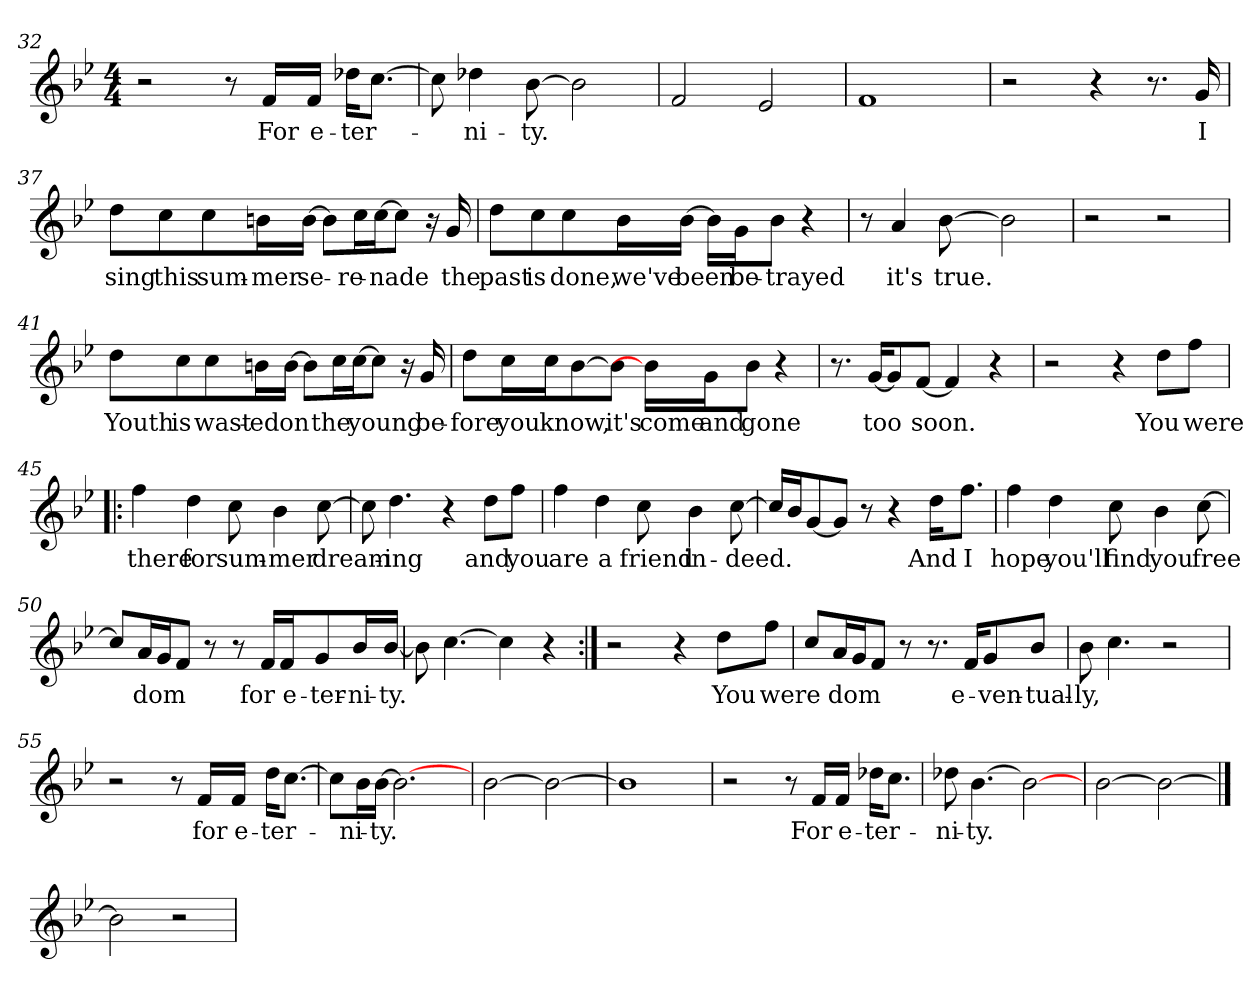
**kern	**text
*part1	*part1
*staff1	*staff1
*clefG2	*
*k[b-e-]	*
*B-:	*
*M4/4	*
=32	=32
2r	.
8r	.
16f/LL	For
16f/JJ	e-
16dd-X\KL	-ter-
[8.cc\J	.
=33	=33
8cc\]	.
4dd-X\	-ni-
[8b-\	-ty.
2b-\]	.
=34	=34
2f/	.
2e-/	.
=35	=35
1f	.
=36	=36
2r	.
4r	.
8.r	.
16g/	I
!!LO:LB:g=z
=37	=37
8dd\L	sing
8cc\	this
8cc\	sum-
16bn\L	-mer
[16b\JJ	se-
8b\L]	.
16cc\L	-re-
[16cc\J	-nade
8cc\J]	.
16r	.
16g/	the
=38	=38
8dd\L	past
8cc\	is
8cc\	done,
16b-\L	we've
[16b-\JJ	been
16b-\LL]	.
16g\J	be-
8b-\J	-trayed
4r	.
=39	=39
8r	.
4a/	it's
[8b-\	true.
2b-\]	.
!!LO:LB:g=z
=40	=40
2r	.
2r	.
=41	=41
8dd\L	Youth
8cc\	is
8cc\	wast-
16bn\L	-ed
[16b\JJ	on
8b\L]	.
16cc\L	the
[16cc\J	young
8cc\J]	.
16r	.
16g/	be-
=42	=42
8dd\L	-fore
16cc\L	you
16cc\J	know,
[8b-\	.
8b-\J]	it's
16b-\LL]	come
16g\J	and
8b-\J	gone
4r	.
!!LO:LB:g=z
=43	=43
8.r	.
[16g/KL	too
8g/]	.
[8f/J	soon.
4f/]	.
4r	.
=44	=44
2r	.
4r	.
8dd\L	You
8ff\J	were
=45!|:	=45!|:
4ff\	there
4dd\	for
8cc\	sum-
4b-\	-mer
[8cc\	dream-
=46	=46
8cc\]	.
4.dd\	-ing
4r	.
8dd\L	and
8ff\J	you
!!LO:LB:g=z
=47	=47
4ff\	are
4dd\	a
8cc\	friend
4b-\	in-
[8cc\	-deed.
=48	=48
16cc/LL]	.
16b-/J	.
[8g/	.
8g/J]	.
8r	.
4r	.
16dd\KL	And
8.ff\J	I
=49	=49
4ff\	hope
4dd\	you'll
8cc\	find
4b-\	you
[8cc\	free
!!LO:LB:g=z
=50	=50
8cc/L]	.
16a/L	dom
16g/J	.
8f/J	.
8r	.
8r	.
16f/LL	for
16f/J	e-
8g/	-ter-
16b-/L	-ni-
[16b-/JJ	-ty.
=51	=51
8b-\]	.
[4.cc\	.
4cc\]	.
4r	.
=52:|!	=52:|!
2r	.
4r	.
8dd\L	You
8ff\J	were
!!LO:LB:g=z
=53	=53
8cc/L	.
16a/L	dom
16g/J	.
8f/J	.
8r	.
8.r	.
16f/KL	e-
8g/	-ven-
8b-/J	-tual-
=54	=54
8b-\	-ly,
4.cc\	.
2r	.
=55	=55
2r	.
8r	.
16f/LL	for
16f/JJ	e-
16dd\KL	-ter-
[8.cc\J	.
=56	=56
8cc\L]	.
16b-\L	-ni-
[16b-\JJ	-ty.
2.b-\_	.
!!LO:LB:g=z
=57	=57
[2b-\	.
2b-\_	.
=58	=58
1b-]	.
=59	=59
2r	.
8r	.
16f/LL	For
16f/JJ	e-
16dd-X\KL	-ter-
8.cc\J	.
=60	=60
8dd-X\	-ni-
[4.b-\	-ty.
2b-\_	.
=61	=61
[2b-\	.
2b-\_	.
==62	==62
2b-\]	.
2r	.
=	=
*-	*-
